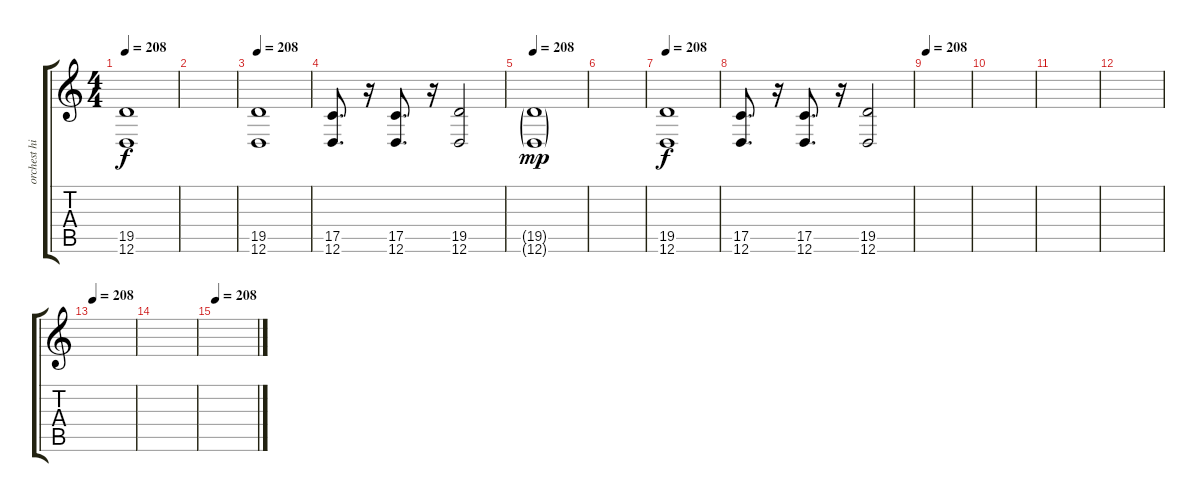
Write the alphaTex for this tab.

\track ("orchest hit" "orchest hi") {instrument orchestrahit}
\staff {score tabs}
\tuning (D4 A3 F3 C3 G2 D2) {hide}
\ts (4 4)
\tempo 208
\clef g2
\ks c
(19.5 12.6).1{dy f instrument orchestrahit} |
|
\tempo 208
(19.5 12.6).1 |
(17.5 12.6).8{d volume 16 instrument orchestrahit} r.16 (17.5 12.6).8{d} r.16 (19.5 12.6).2 |
\tempo 208
(19.5{g} 12.6{g}).1{dy mp} |
|
\tempo 208
(19.5 12.6).1{dy f} |
(17.5 12.6).8{d instrument orchestrahit} r.16 (17.5 12.6).8{d} r.16 (19.5 12.6).2 |
\tempo 208
|
|
|
|
\tempo 208
|
|
\tempo 208
